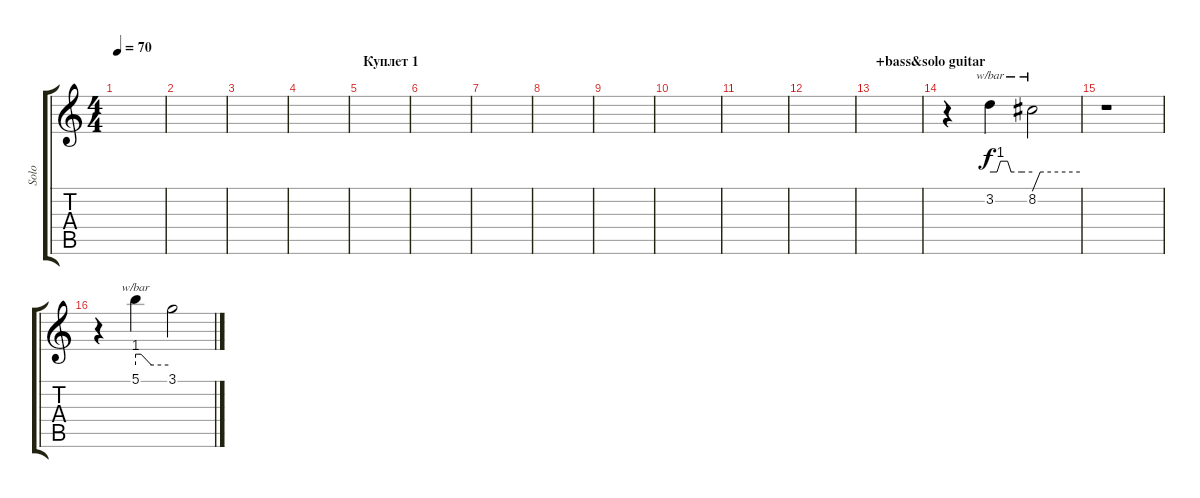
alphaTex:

\track ("Solo" "Solo") {instrument acousticguitarsteel}
\staff {score tabs}
\tuning (E4 B3 G3 D3 A2 E2) {hide}
\ts (4 4)
\tempo 70
\clef g2
\ks c
|
|
|
|
\section ("" "Куплет 1")
|
|
|
|
|
|
|
|
\section ("" "+bass&solo guitar")
|
r.4 3.2.4{tbe (custom default 0 0 10 0 15 4 25 4 30 0 45 0 60 0)} 8.2.2{tbe (custom default 0 -12 10 0 60 0)} |
r.1 |
r.4 5.1.4{tbe (custom default 0 4 10 4 29 0 60 0)} 3.1.2
